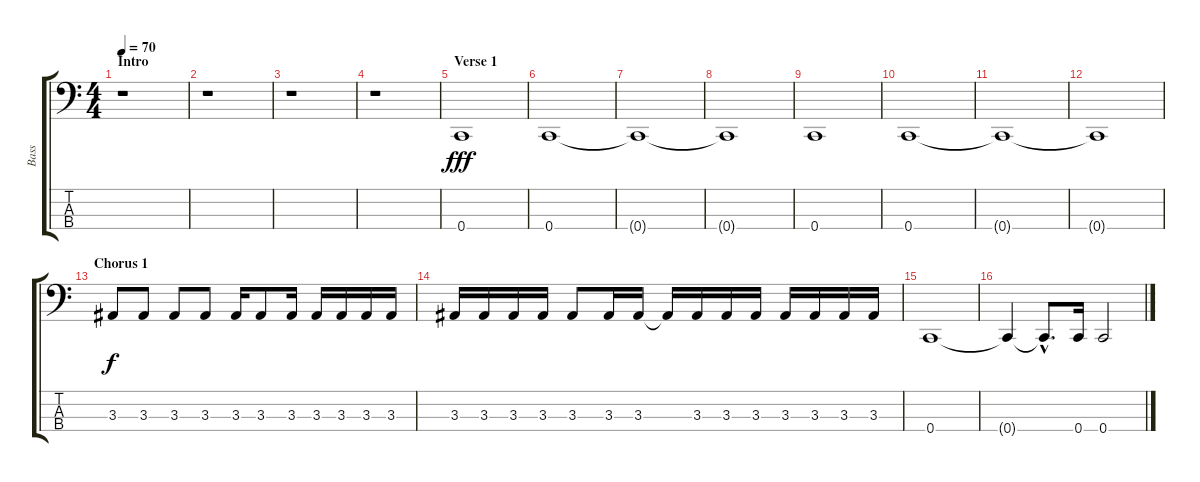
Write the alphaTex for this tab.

\track ("Bass" "Bass") {instrument slapbass1}
\staff {score tabs}
\tuning (F2 C2 G1 C1) {hide}
\ts (4 4)
\section ("" "Intro")
\tempo 70
\clef f4
\ks c
r.1{dy fff instrument slapbass1} |
r.1 |
r.1 |
r.1 |
\section ("" "Verse 1")
0.4.1{instrument electricbassfinger} |
0.4.1 |
0.4{t}.1 |
0.4{t}.1 |
0.4.1 |
0.4.1 |
0.4{t}.1 |
0.4{t}.1 |
\section ("" "Chorus 1")
3.3.8{dy f instrument slapbass1} 3.3.8 3.3.8 3.3.8 3.3.16 3.3.8 3.3.16 3.3.16 3.3.16 3.3.16 3.3.16 |
3.3.16 3.3.16 3.3.16 3.3.16 3.3.8 3.3.16 3.3.16 3.3{t}.16 3.3.16 3.3.16 3.3.16 3.3.16 3.3.16 3.3.16 3.3.16 |
0.4.1 |
0.4{t}.4 0.4{hac t}.8{d} 0.4.16 0.4.2
